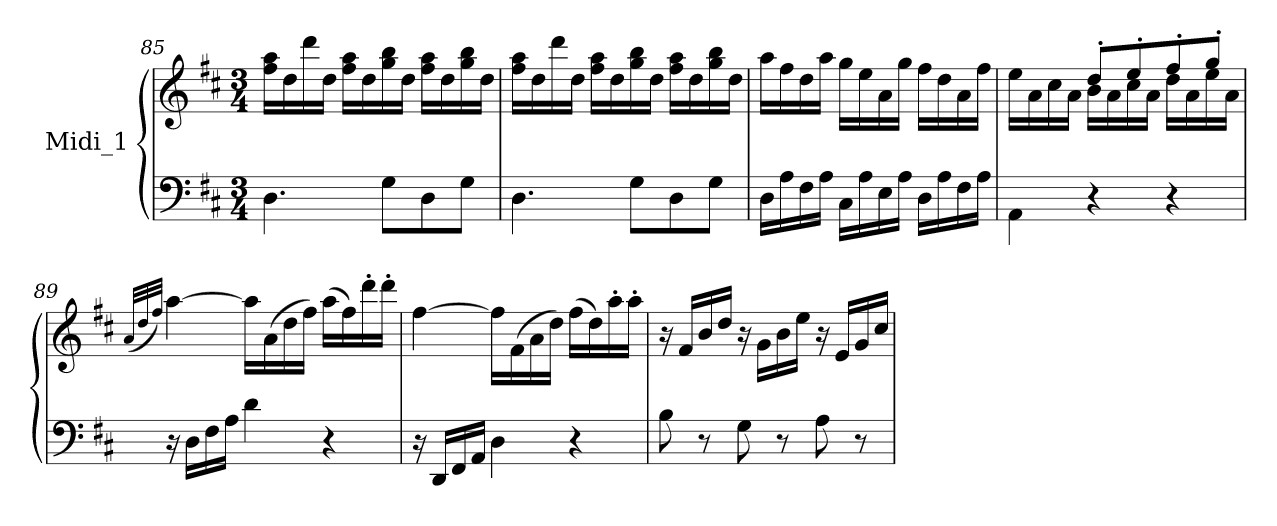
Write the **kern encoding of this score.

**kern	**kern
*part1	*part1
*staff2	*staff1
*I"Midi_1	*
!!LO:LB:g=z
*clefF4	*clefG2
*k[f#c#]	*k[f#c#]
*D:	*D:
*M3/4	*M3/4
=85	=85
*^	*
2ryy	4.D\	16ff#\ 16aa\LL
.	.	16dd\
.	.	16ddd\
.	.	16dd\JJ
.	.	16ff#\ 16aa\LL
.	.	16dd\
.	8G\L	16gg\ 16bb\
.	.	16dd\JJ
4ryy	8D\	16ff#\ 16aa\LL
.	.	16dd\
.	8G\J	16gg\ 16bb\
.	.	16dd\JJ
=86	=86	=86
2ryy	4.D\	16ff#\ 16aa\LL
.	.	16dd\
.	.	16ddd\
.	.	16dd\JJ
.	.	16ff#\ 16aa\LL
.	.	16dd\
.	8G\L	16gg\ 16bb\
.	.	16dd\JJ
4ryy	8D\	16ff#\ 16aa\LL
.	.	16dd\
.	8G\J	16gg\ 16bb\
.	.	16dd\JJ
=87	=87	=87
2ryy	16D\LL	16aa\LL
.	16A\	16ff#\
.	16F#\	16dd\
.	16A\JJ	16aa\JJ
.	16C#\LL	16gg\LL
.	16A\	16ee\
.	16E\	16a\
.	16A\JJ	16gg\JJ
4ryy	16D\LL	16ff#\LL
.	16A\	16dd\
.	16F#\	16a\
.	16A\JJ	16ff#\JJ
!!LO:LB:g=z
=88	=88	=88
*	*	*^
4ryy	4AA\	16ee\LL	4ryy
.	.	16a\	.
.	.	16cc#\	.
.	.	16a\JJ	.
2ryy	4r	8dd'/L	16b\LL
.	.	.	16a\
.	.	8ee'/	16cc#\
.	.	.	16a\JJ
.	4r	8ff#'/	16dd\LL
.	.	.	16a\
.	.	8gg'/J	16ee\
.	.	.	16a\JJ
*v	*v	*	*
*	*v	*v
!!LO:PB:g=z
=89	=89
.	(32qa/LLL
.	32qdd/
.	32qff#/JJJ)
16r	[4aa\
16D\LL	.
16F#\	.
16A\JJ	.
4d\	16aa\LL]
.	(>16a\
.	16dd\
.	16ff#\JJ)
4r	(>16aa\LL
.	16ff#\)
.	16ddd'\
.	16ddd'\JJ
=90	=90
16r	[4ff#\
16DD/LL	.
16FF#/	.
16AA/JJ	.
4D\	16ff#\LL]
.	(16f#\
.	16a\
.	16dd\JJ)
4r	(>16ff#\LL
.	16dd\)
.	16aa'\
.	16aa'\JJ
=91	=91
8B\	16r
.	16f#/LL
8r	16b/
.	16dd/JJ
8G\	16r
.	16g\LL
8r	16b\
.	16ee\JJ
8A\	16r
.	16e/LL
8r	16g/
.	16cc#/JJ
=	=
*-	*-
